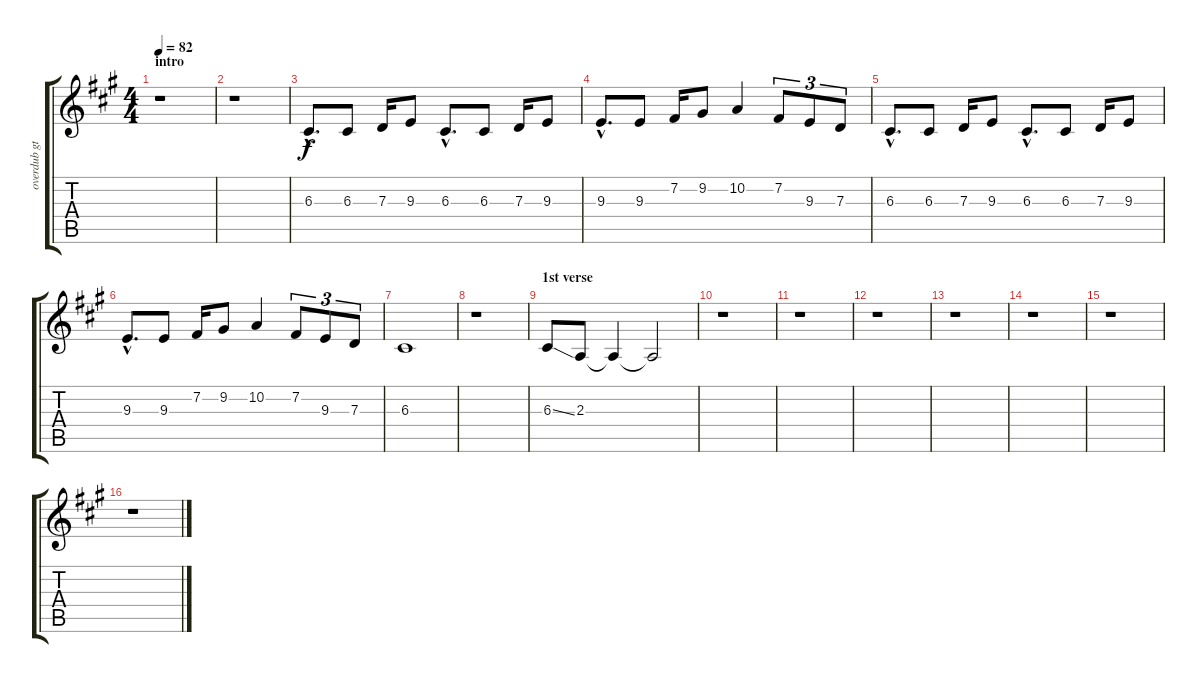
\track ("overdub gtr I" "overdub gt") {instrument lead5charang}
\staff {score tabs}
\tuning (E4 B3 G3 D3 A2 E2) {hide}
\ts (4 4)
\section ("" "intro")
\tempo 82
\clef g2
\ks a
r.1{dy f instrument lead5charang} |
r.1 |
6.3{hac}.8{d} 6.3.8 7.3.16 9.3.8 6.3{hac}.8{d} 6.3.8 7.3.16 9.3.8 |
9.3{hac}.8{d} 9.3.8 7.2.16 9.2.8 10.2.4 7.2.8{tu (3 2)} 9.3.8{tu (3 2)} 7.3.8{tu (3 2)} |
6.3{hac}.8{d} 6.3.8 7.3.16 9.3.8 6.3{hac}.8{d} 6.3.8 7.3.16 9.3.8 |
9.3{hac}.8{d} 9.3.8 7.2.16 9.2.8 10.2.4 7.2.8{tu (3 2)} 9.3.8{tu (3 2)} 7.3.8{tu (3 2)} |
6.3.1 |
r.1 |
\section ("" "1st verse")
6.3{ss}.8 2.3.8 2.3{t}.4 2.3{t}.2 |
r.1 |
r.1 |
r.1 |
r.1 |
r.1 |
r.1 |
r.1
